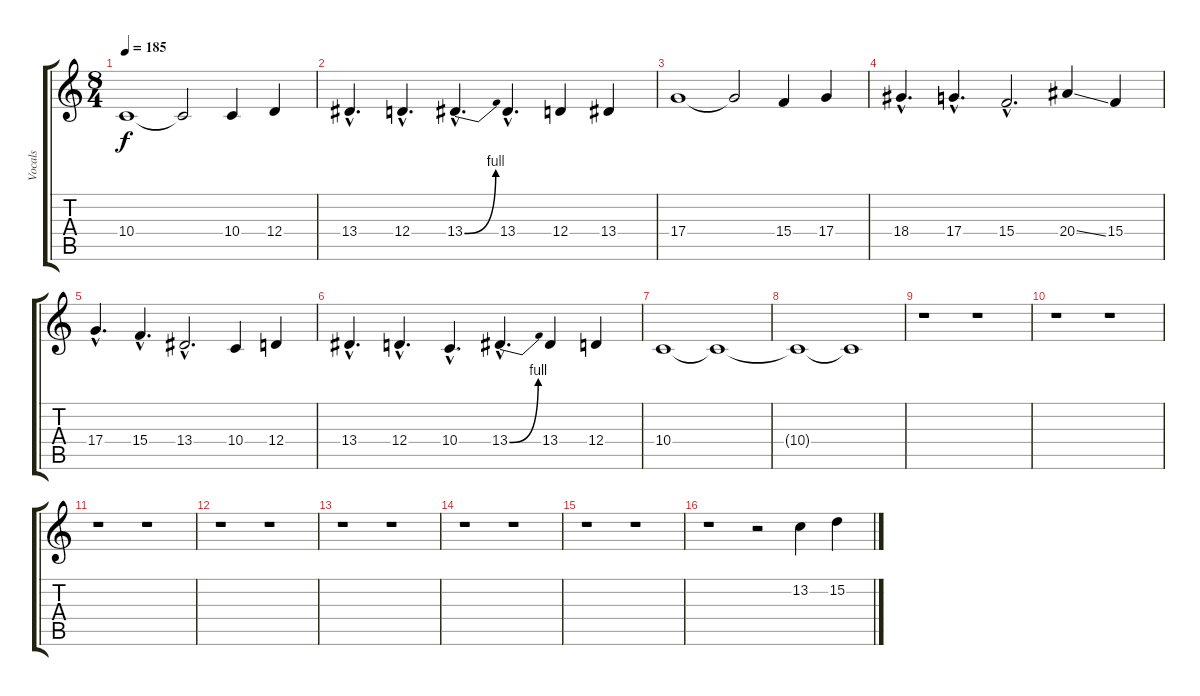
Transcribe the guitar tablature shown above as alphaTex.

\track ("Vocals" "Vocals") {instrument lead6voice}
\staff {score tabs}
\tuning (E4 B3 G3 D3 A2 E2) {hide}
\ts (8 4)
\tempo 185
\clef g2
\ks c
10.4.1{dy f} 10.4{t}.2 10.4.4 12.4.4 |
13.4{hac}.4{d} 12.4{hac}.4{d} 13.4{be (bend 0 0 60 4) hac}.4{d} 13.4{hac}.4{d} 12.4.4 13.4.4 |
17.4.1 17.4{t}.2 15.4.4 17.4.4 |
18.4{hac}.4{d} 17.4{hac}.4{d} 15.4{hac}.2{d} 20.4{ss}.4 15.4.4 |
17.4{hac}.4{d} 15.4{hac}.4{d} 13.4{hac}.2{d} 10.4.4 12.4.4 |
13.4{hac}.4{d} 12.4{hac}.4{d} 10.4{hac}.4{d} 13.4{be (bend 0 0 60 4) hac}.4{d} 13.4.4 12.4.4 |
10.4.1 10.4{t}.1 |
10.4{t}.1 10.4{t}.1 |
r.1 r.1 |
r.1 r.1 |
r.1 r.1 |
r.1 r.1 |
r.1 r.1 |
r.1 r.1 |
r.1 r.1 |
r.1 r.2 13.2.4 15.2.4
